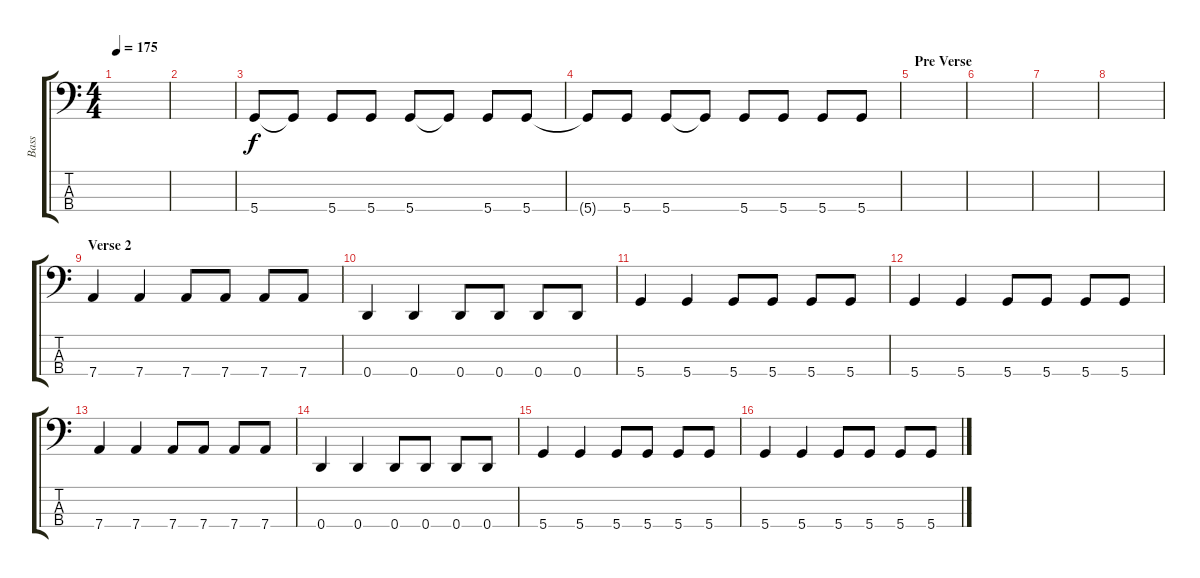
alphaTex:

\track ("Bass" "Bass") {instrument electricbassfinger}
\staff {score tabs}
\tuning (G2 D2 A1 D1) {hide}
\ts (4 4)
\tempo 175
\clef f4
\ks c
|
|
5.4.8 5.4{t}.8 5.4.8 5.4.8 5.4.8 5.4{t}.8 5.4.8 5.4.8 |
5.4{t}.8 5.4.8 5.4.8 5.4{t}.8 5.4.8 5.4.8 5.4.8 5.4.8 |
\section ("" "Pre Verse")
|
|
|
|
\section ("" "Verse 2")
7.4.4 7.4.4 7.4.8 7.4.8 7.4.8 7.4.8 |
0.4.4 0.4.4 0.4.8 0.4.8 0.4.8 0.4.8 |
5.4.4 5.4.4 5.4.8 5.4.8 5.4.8 5.4.8 |
5.4.4 5.4.4 5.4.8 5.4.8 5.4.8 5.4.8 |
7.4.4 7.4.4 7.4.8 7.4.8 7.4.8 7.4.8 |
0.4.4 0.4.4 0.4.8 0.4.8 0.4.8 0.4.8 |
5.4.4 5.4.4 5.4.8 5.4.8 5.4.8 5.4.8 |
5.4.4 5.4.4 5.4.8 5.4.8 5.4.8 5.4.8
